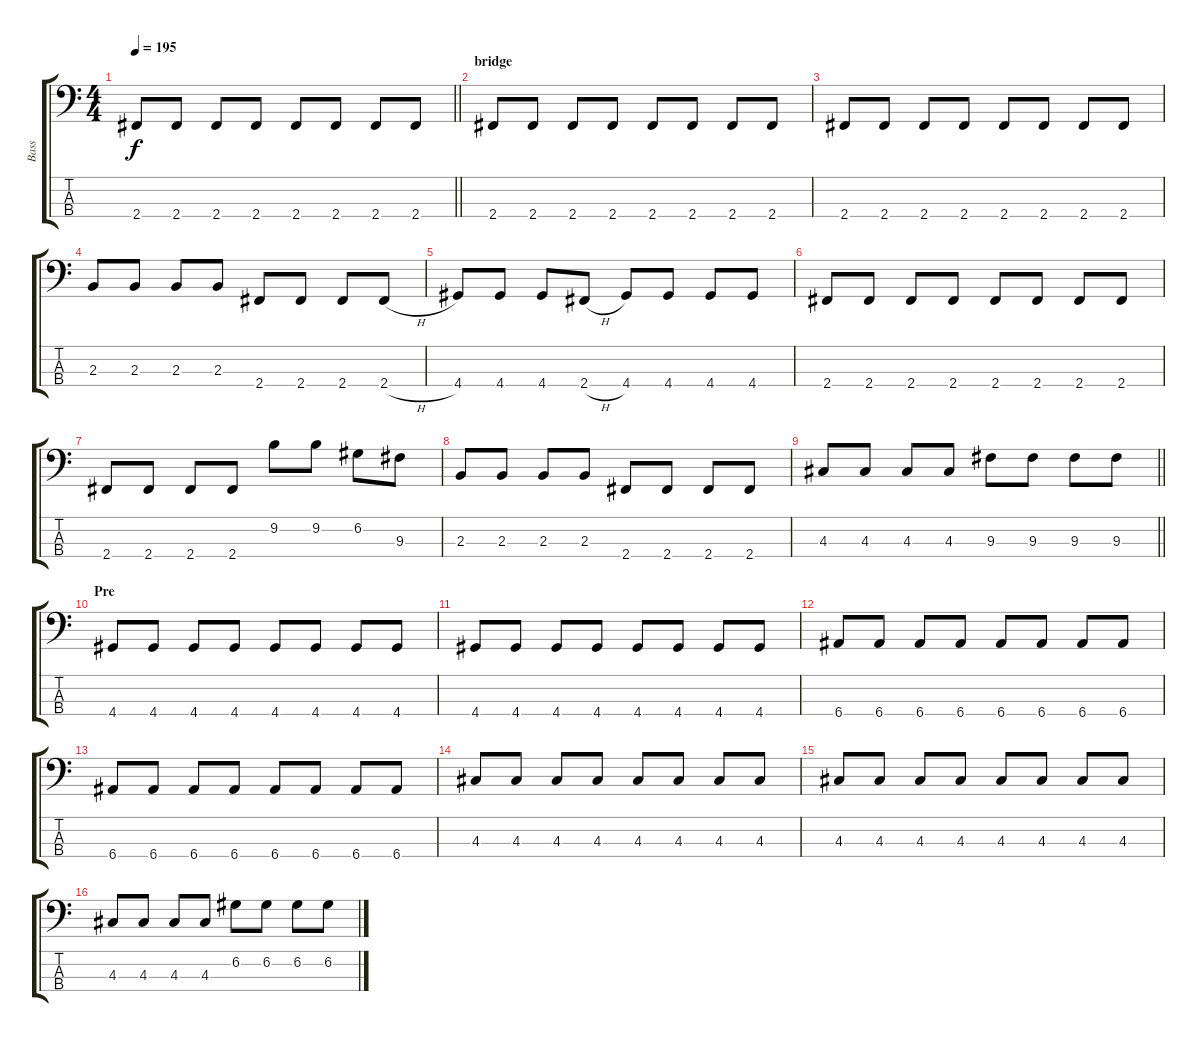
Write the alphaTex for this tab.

\track ("Bass" "Bass") {instrument electricbasspick}
\staff {score tabs}
\tuning (G2 D2 A1 E1) {hide}
\ts (4 4)
\tempo 195
\clef f4
\barLineRight lightlight
\ks c
2.4.8{dy f} 2.4.8 2.4.8 2.4.8 2.4.8 2.4.8 2.4.8 2.4.8 |
\section ("" "bridge")
2.4.8 2.4.8 2.4.8 2.4.8 2.4.8 2.4.8 2.4.8 2.4.8 |
2.4.8 2.4.8 2.4.8 2.4.8 2.4.8 2.4.8 2.4.8 2.4.8 |
2.3.8 2.3.8 2.3.8 2.3.8 2.4.8 2.4.8 2.4.8 2.4{h}.8 |
4.4.8 4.4.8 4.4.8 2.4{h}.8 4.4.8 4.4.8 4.4.8 4.4.8 |
2.4.8 2.4.8 2.4.8 2.4.8 2.4.8 2.4.8 2.4.8 2.4.8 |
2.4.8 2.4.8 2.4.8 2.4.8 9.2.8 9.2.8 6.2.8 9.3.8 |
2.3.8 2.3.8 2.3.8 2.3.8 2.4.8 2.4.8 2.4.8 2.4.8 |
\barLineRight lightlight
4.3.8 4.3.8 4.3.8 4.3.8 9.3.8 9.3.8 9.3.8 9.3.8 |
\section ("" "Pre")
4.4.8 4.4.8 4.4.8 4.4.8 4.4.8 4.4.8 4.4.8 4.4.8 |
4.4.8 4.4.8 4.4.8 4.4.8 4.4.8 4.4.8 4.4.8 4.4.8 |
6.4.8 6.4.8 6.4.8 6.4.8 6.4.8 6.4.8 6.4.8 6.4.8 |
6.4.8 6.4.8 6.4.8 6.4.8 6.4.8 6.4.8 6.4.8 6.4.8 |
4.3.8 4.3.8 4.3.8 4.3.8 4.3.8 4.3.8 4.3.8 4.3.8 |
4.3.8 4.3.8 4.3.8 4.3.8 4.3.8 4.3.8 4.3.8 4.3.8 |
4.3.8 4.3.8 4.3.8 4.3.8 6.2.8 6.2.8 6.2.8 6.2.8
